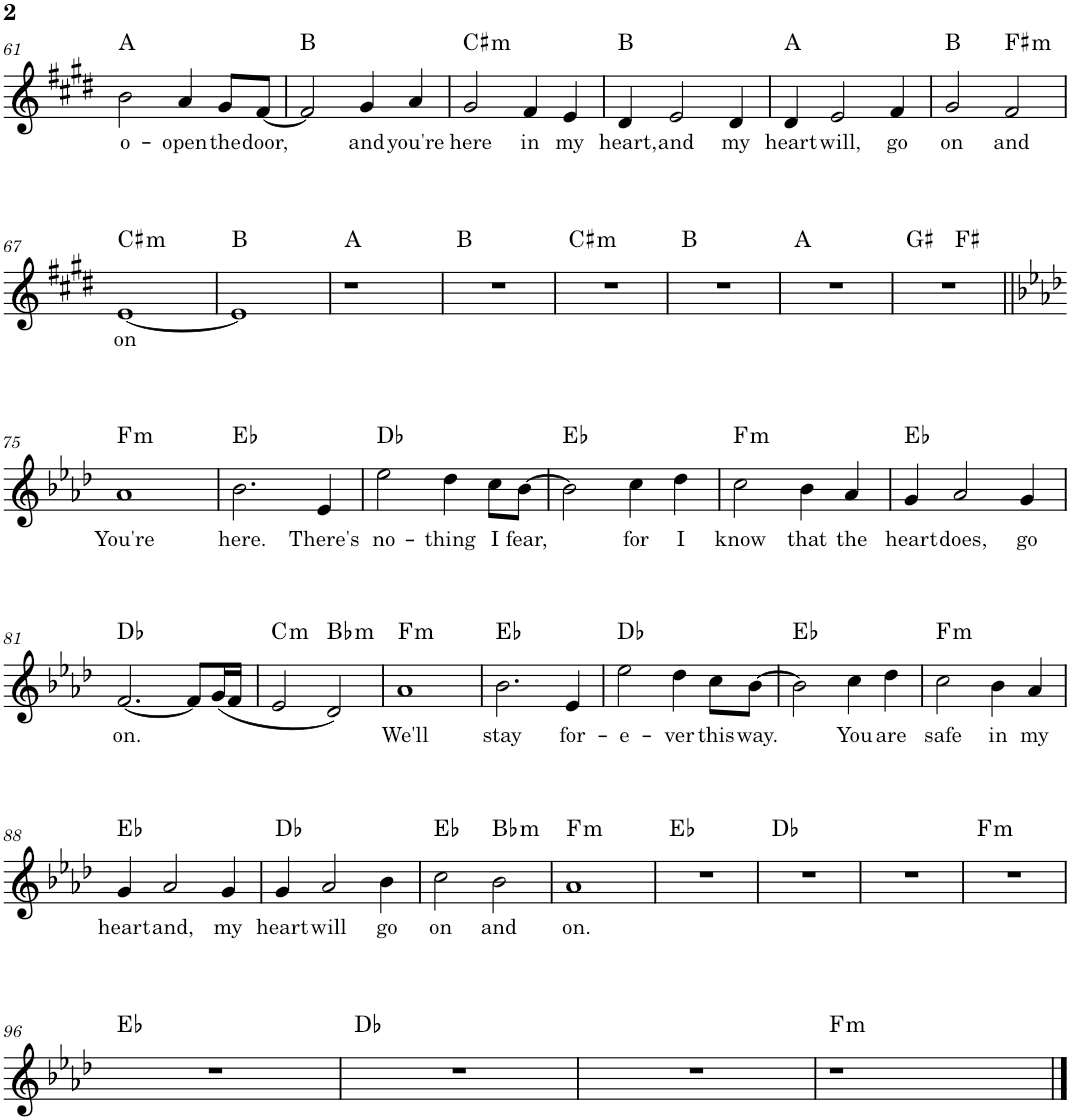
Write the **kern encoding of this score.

**kern	**text	**harte
*part1	*part1	*part1
*staff1	*staff1	*
*I"Piano, \new:one	*	*
*I'Pno.	*	*
!!LO:PB:g=z
*clefG2	*	*
*k[f#c#g#d#]	*	*
*M4/4	*	*
=61	=61	=61
!	!LO:LY:b	!
2b\	o-	A:maj
!	!LO:LY:b	!
4a/	-open	.
!	!LO:LY:b	!
8g#/L	the	.
!	!LO:LY:b	!
[8f#/J	door,	.
=62	=62	=62
2f#/]	.	B:maj
!	!LO:LY:b	!
4g#/	and	.
!	!LO:LY:b	!
4a/	you're	.
=63	=63	=63
!	!LO:LY:b	!LO:H:kt=m
2g#/	here	C#:min
!	!LO:LY:b	!
4f#/	in	.
!	!LO:LY:b	!
4e/	my	.
=64	=64	=64
!	!LO:LY:b	!
4d#/	heart,	B:maj
!	!LO:LY:b	!
2e/	and	.
!	!LO:LY:b	!
4d#/	my	.
=65	=65	=65
!	!LO:LY:b	!
4d#/	heart	A:maj
!	!LO:LY:b	!
2e/	will,	.
!	!LO:LY:b	!
4f#/	go	.
=66	=66	=66
!	!LO:LY:b	!
2g#/	on	B:maj
!	!LO:LY:b	!LO:H:kt=m
2f#/	and	F#:min
!!LO:LB:g=z
=67	=67	=67
!	!LO:LY:b	!LO:H:kt=m
[1e	on	C#:min
=68	=68	=68
1e]	.	B:maj
=69	=69	=69
1r	.	A:maj
=70	=70	=70
1r	.	B:maj
=71	=71	=71
!	!	!LO:H:kt=m
1r	.	C#:min
=72	=72	=72
1r	.	B:maj
=73	=73	=73
1r	.	A:maj
=74	=74	=74
*^	*	*
1r	2ryy	.	G#:maj
.	2ryy	.	F#:maj
*v	*v	*	*
!!LO:LB:g=z
=75||	=75||	=75||
*k[b-e-a-d-]	*	*
*^	*	*
!	!	!LO:LY:b	!LO:H:kt=m
*v	*v	*	*
1a-	You're	F:min
=76	=76	=76
!	!LO:LY:b	!
2.b-\	here.	Eb:maj
!	!LO:LY:b	!
4e-/	There's	.
=77	=77	=77
!	!LO:LY:b	!
2ee-\	no-	Db:maj
!	!LO:LY:b	!
4dd-\	-thing	.
!	!LO:LY:b	!
8cc\L	I	.
!	!LO:LY:b	!
[8b-\J	fear,	.
=78	=78	=78
2b-\]	.	Eb:maj
!	!LO:LY:b	!
4cc\	for	.
!	!LO:LY:b	!
4dd-\	I	.
=79	=79	=79
!	!LO:LY:b	!LO:H:kt=m
2cc\	know	F:min
!	!LO:LY:b	!
4b-\	that	.
!	!LO:LY:b	!
4a-/	the	.
=80	=80	=80
!	!LO:LY:b	!
4g/	heart	Eb:maj
!	!LO:LY:b	!
2a-/	does,	.
!	!LO:LY:b	!
4g/	go	.
!!LO:LB:g=z
=81	=81	=81
!	!LO:LY:b	!
[2.f/	on.	Db:maj
8f/L]	.	.
(16g/L	.	.
16f/JJ	.	.
=82	=82	=82
!	!	!LO:H:kt=m
2e-/	.	C:min
!	!	!LO:H:kt=m
2d-/)	.	Bb:min
=83	=83	=83
!	!LO:LY:b	!LO:H:kt=m
1a-	We'll	F:min
=84	=84	=84
!	!LO:LY:b	!
2.b-\	stay	Eb:maj
!	!LO:LY:b	!
4e-/	for-	.
=85	=85	=85
!	!LO:LY:b	!
2ee-\	-e-	Db:maj
!	!LO:LY:b	!
4dd-\	-ver	.
!	!LO:LY:b	!
8cc\L	this	.
!	!LO:LY:b	!
[8b-\J	way.	.
=86	=86	=86
2b-\]	.	Eb:maj
!	!LO:LY:b	!
4cc\	You	.
!	!LO:LY:b	!
4dd-\	are	.
=87	=87	=87
!	!LO:LY:b	!LO:H:kt=m
2cc\	safe	F:min
!	!LO:LY:b	!
4b-\	in	.
!	!LO:LY:b	!
4a-/	my	.
!!LO:LB:g=z
=88	=88	=88
!	!LO:LY:b	!
4g/	heart	Eb:maj
!	!LO:LY:b	!
2a-/	and,	.
!	!LO:LY:b	!
4g/	my	.
=89	=89	=89
!	!LO:LY:b	!
4g/	heart	Db:maj
!	!LO:LY:b	!
2a-/	will	.
!	!LO:LY:b	!
4b-\	go	.
=90	=90	=90
!	!LO:LY:b	!
2cc\	on	Eb:maj
!	!LO:LY:b	!LO:H:kt=m
2b-\	and	Bb:min
=91	=91	=91
!	!LO:LY:b	!LO:H:kt=m
1a-	on.	F:min
=92	=92	=92
1r	.	Eb:maj
=93	=93	=93
1r	.	Db:maj
=94	=94	=94
1r	.	Db:maj
=95	=95	=95
!	!	!LO:H:kt=m
1r	.	F:min
!!LO:LB:g=z
=96	=96	=96
1r	.	Eb:maj
=97	=97	=97
1r	.	Db:maj
=98	=98	=98
1r	.	Db:maj
=99	=99	=99
!	!	!LO:H:kt=m
1r	.	F:min
==	==	==
*-	*-	*-
